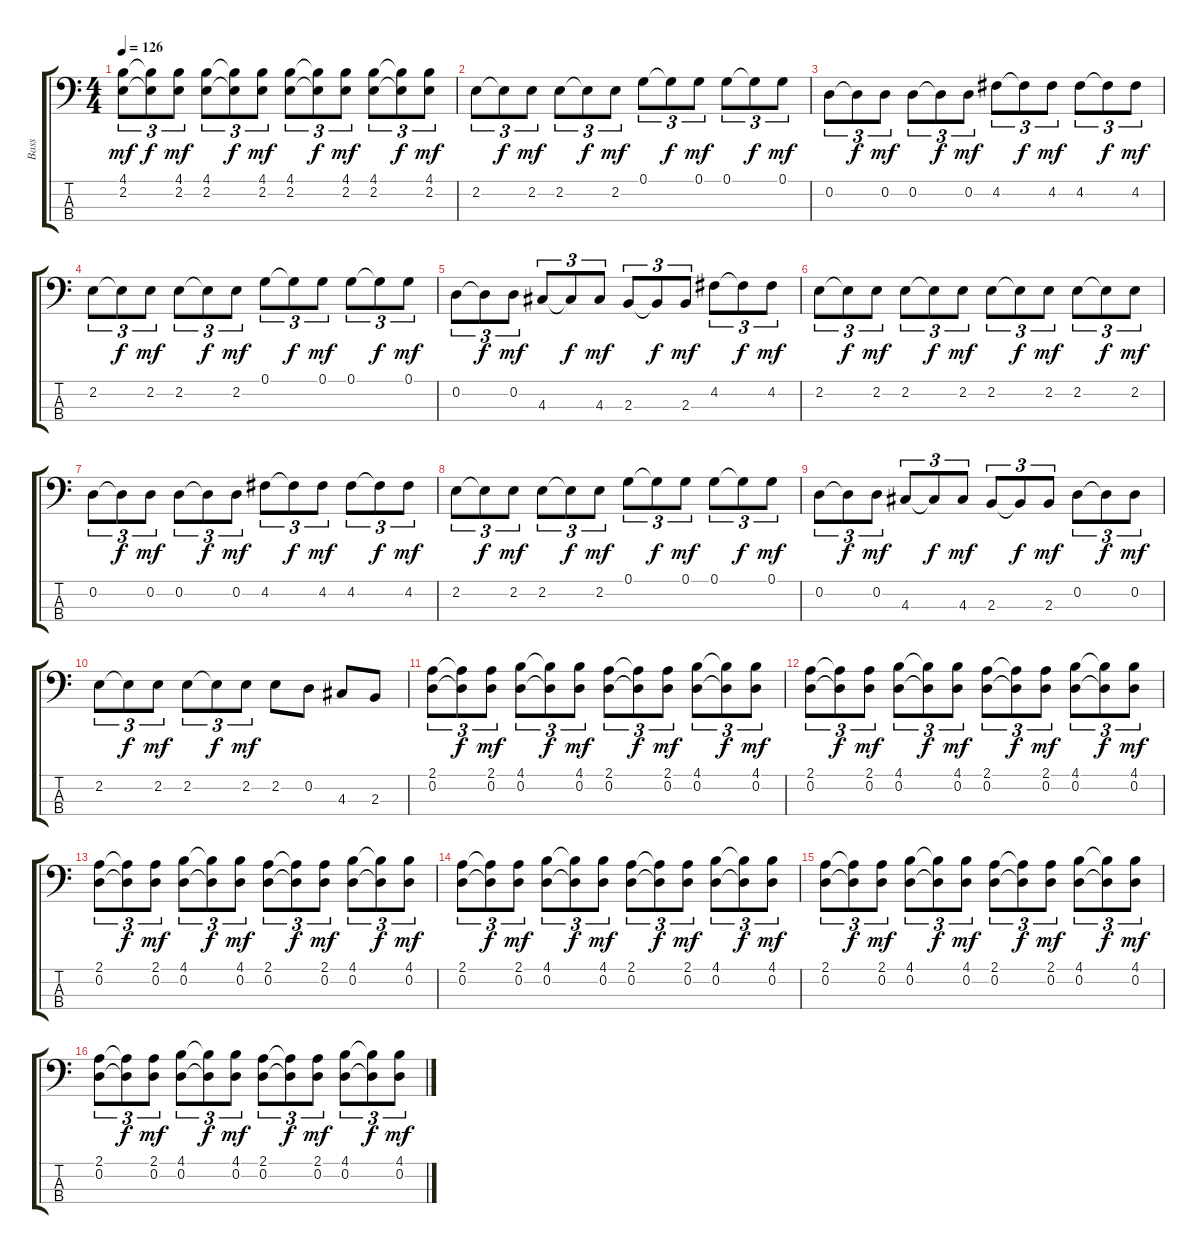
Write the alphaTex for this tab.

\track ("Bass" "Bass") {instrument electricbassfinger}
\staff {score tabs}
\tuning (G2 D2 A1 E1) {hide}
\ts (4 4)
\tempo 126
\clef f4
\ks c
(4.1 2.2).8{tu (3 2) dy mf} (4.1{t} 2.2{t}).8{tu (3 2) dy f} (4.1 2.2).8{tu (3 2) dy mf} (4.1 2.2).8{tu (3 2)} (4.1{t} 2.2{t}).8{tu (3 2) dy f} (4.1 2.2).8{tu (3 2) dy mf} (4.1 2.2).8{tu (3 2)} (4.1{t} 2.2{t}).8{tu (3 2) dy f} (4.1 2.2).8{tu (3 2) dy mf} (4.1 2.2).8{tu (3 2)} (4.1{t} 2.2{t}).8{tu (3 2) dy f} (4.1 2.2).8{tu (3 2) dy mf} |
2.2.8{tu (3 2)} 2.2{t}.8{tu (3 2) dy f} 2.2.8{tu (3 2) dy mf} 2.2.8{tu (3 2)} 2.2{t}.8{tu (3 2) dy f} 2.2.8{tu (3 2) dy mf} 0.1.8{tu (3 2)} 0.1{t}.8{tu (3 2) dy f} 0.1.8{tu (3 2) dy mf} 0.1.8{tu (3 2)} 0.1{t}.8{tu (3 2) dy f} 0.1.8{tu (3 2) dy mf} |
0.2.8{tu (3 2)} 0.2{t}.8{tu (3 2) dy f} 0.2.8{tu (3 2) dy mf} 0.2.8{tu (3 2)} 0.2{t}.8{tu (3 2) dy f} 0.2.8{tu (3 2) dy mf} 4.2.8{tu (3 2)} 4.2{t}.8{tu (3 2) dy f} 4.2.8{tu (3 2) dy mf} 4.2.8{tu (3 2)} 4.2{t}.8{tu (3 2) dy f} 4.2.8{tu (3 2) dy mf} |
2.2.8{tu (3 2)} 2.2{t}.8{tu (3 2) dy f} 2.2.8{tu (3 2) dy mf} 2.2.8{tu (3 2)} 2.2{t}.8{tu (3 2) dy f} 2.2.8{tu (3 2) dy mf} 0.1.8{tu (3 2)} 0.1{t}.8{tu (3 2) dy f} 0.1.8{tu (3 2) dy mf} 0.1.8{tu (3 2)} 0.1{t}.8{tu (3 2) dy f} 0.1.8{tu (3 2) dy mf} |
0.2.8{tu (3 2)} 0.2{t}.8{tu (3 2) dy f} 0.2.8{tu (3 2) dy mf} 4.3.8{tu (3 2)} 4.3{t}.8{tu (3 2) dy f} 4.3.8{tu (3 2) dy mf} 2.3.8{tu (3 2)} 2.3{t}.8{tu (3 2) dy f} 2.3.8{tu (3 2) dy mf} 4.2.8{tu (3 2)} 4.2{t}.8{tu (3 2) dy f} 4.2.8{tu (3 2) dy mf} |
2.2.8{tu (3 2)} 2.2{t}.8{tu (3 2) dy f} 2.2.8{tu (3 2) dy mf} 2.2.8{tu (3 2)} 2.2{t}.8{tu (3 2) dy f} 2.2.8{tu (3 2) dy mf} 2.2.8{tu (3 2)} 2.2{t}.8{tu (3 2) dy f} 2.2.8{tu (3 2) dy mf} 2.2.8{tu (3 2)} 2.2{t}.8{tu (3 2) dy f} 2.2.8{tu (3 2) dy mf} |
0.2.8{tu (3 2)} 0.2{t}.8{tu (3 2) dy f} 0.2.8{tu (3 2) dy mf} 0.2.8{tu (3 2)} 0.2{t}.8{tu (3 2) dy f} 0.2.8{tu (3 2) dy mf} 4.2.8{tu (3 2)} 4.2{t}.8{tu (3 2) dy f} 4.2.8{tu (3 2) dy mf} 4.2.8{tu (3 2)} 4.2{t}.8{tu (3 2) dy f} 4.2.8{tu (3 2) dy mf} |
2.2.8{tu (3 2)} 2.2{t}.8{tu (3 2) dy f} 2.2.8{tu (3 2) dy mf} 2.2.8{tu (3 2)} 2.2{t}.8{tu (3 2) dy f} 2.2.8{tu (3 2) dy mf} 0.1.8{tu (3 2)} 0.1{t}.8{tu (3 2) dy f} 0.1.8{tu (3 2) dy mf} 0.1.8{tu (3 2)} 0.1{t}.8{tu (3 2) dy f} 0.1.8{tu (3 2) dy mf} |
0.2.8{tu (3 2)} 0.2{t}.8{tu (3 2) dy f} 0.2.8{tu (3 2) dy mf} 4.3.8{tu (3 2)} 4.3{t}.8{tu (3 2) dy f} 4.3.8{tu (3 2) dy mf} 2.3.8{tu (3 2)} 2.3{t}.8{tu (3 2) dy f} 2.3.8{tu (3 2) dy mf} 0.2.8{tu (3 2)} 0.2{t}.8{tu (3 2) dy f} 0.2.8{tu (3 2) dy mf} |
2.2.8{tu (3 2)} 2.2{t}.8{tu (3 2) dy f} 2.2.8{tu (3 2) dy mf} 2.2.8{tu (3 2)} 2.2{t}.8{tu (3 2) dy f} 2.2.8{tu (3 2) dy mf} 2.2.8 0.2.8 4.3.8 2.3.8 |
(2.1 0.2).8{tu (3 2)} (2.1{t} 0.2{t}).8{tu (3 2) dy f} (2.1 0.2).8{tu (3 2) dy mf} (4.1 0.2).8{tu (3 2)} (4.1{t} 0.2{t}).8{tu (3 2) dy f} (4.1 0.2).8{tu (3 2) dy mf} (2.1 0.2).8{tu (3 2)} (2.1{t} 0.2{t}).8{tu (3 2) dy f} (2.1 0.2).8{tu (3 2) dy mf} (4.1 0.2).8{tu (3 2)} (4.1{t} 0.2{t}).8{tu (3 2) dy f} (4.1 0.2).8{tu (3 2) dy mf} |
(2.1 0.2).8{tu (3 2)} (2.1{t} 0.2{t}).8{tu (3 2) dy f} (2.1 0.2).8{tu (3 2) dy mf} (4.1 0.2).8{tu (3 2)} (4.1{t} 0.2{t}).8{tu (3 2) dy f} (4.1 0.2).8{tu (3 2) dy mf} (2.1 0.2).8{tu (3 2)} (2.1{t} 0.2{t}).8{tu (3 2) dy f} (2.1 0.2).8{tu (3 2) dy mf} (4.1 0.2).8{tu (3 2)} (4.1{t} 0.2{t}).8{tu (3 2) dy f} (4.1 0.2).8{tu (3 2) dy mf} |
(2.1 0.2).8{tu (3 2)} (2.1{t} 0.2{t}).8{tu (3 2) dy f} (2.1 0.2).8{tu (3 2) dy mf} (4.1 0.2).8{tu (3 2)} (4.1{t} 0.2{t}).8{tu (3 2) dy f} (4.1 0.2).8{tu (3 2) dy mf} (2.1 0.2).8{tu (3 2)} (2.1{t} 0.2{t}).8{tu (3 2) dy f} (2.1 0.2).8{tu (3 2) dy mf} (4.1 0.2).8{tu (3 2)} (4.1{t} 0.2{t}).8{tu (3 2) dy f} (4.1 0.2).8{tu (3 2) dy mf} |
(2.1 0.2).8{tu (3 2)} (2.1{t} 0.2{t}).8{tu (3 2) dy f} (2.1 0.2).8{tu (3 2) dy mf} (4.1 0.2).8{tu (3 2)} (4.1{t} 0.2{t}).8{tu (3 2) dy f} (4.1 0.2).8{tu (3 2) dy mf} (2.1 0.2).8{tu (3 2)} (2.1{t} 0.2{t}).8{tu (3 2) dy f} (2.1 0.2).8{tu (3 2) dy mf} (4.1 0.2).8{tu (3 2)} (4.1{t} 0.2{t}).8{tu (3 2) dy f} (4.1 0.2).8{tu (3 2) dy mf} |
(2.1 0.2).8{tu (3 2)} (2.1{t} 0.2{t}).8{tu (3 2) dy f} (2.1 0.2).8{tu (3 2) dy mf} (4.1 0.2).8{tu (3 2)} (4.1{t} 0.2{t}).8{tu (3 2) dy f} (4.1 0.2).8{tu (3 2) dy mf} (2.1 0.2).8{tu (3 2)} (2.1{t} 0.2{t}).8{tu (3 2) dy f} (2.1 0.2).8{tu (3 2) dy mf} (4.1 0.2).8{tu (3 2)} (4.1{t} 0.2{t}).8{tu (3 2) dy f} (4.1 0.2).8{tu (3 2) dy mf} |
(2.1 0.2).8{tu (3 2)} (2.1{t} 0.2{t}).8{tu (3 2) dy f} (2.1 0.2).8{tu (3 2) dy mf} (4.1 0.2).8{tu (3 2)} (4.1{t} 0.2{t}).8{tu (3 2) dy f} (4.1 0.2).8{tu (3 2) dy mf} (2.1 0.2).8{tu (3 2)} (2.1{t} 0.2{t}).8{tu (3 2) dy f} (2.1 0.2).8{tu (3 2) dy mf} (4.1 0.2).8{tu (3 2)} (4.1{t} 0.2{t}).8{tu (3 2) dy f} (4.1 0.2).8{tu (3 2) dy mf}
